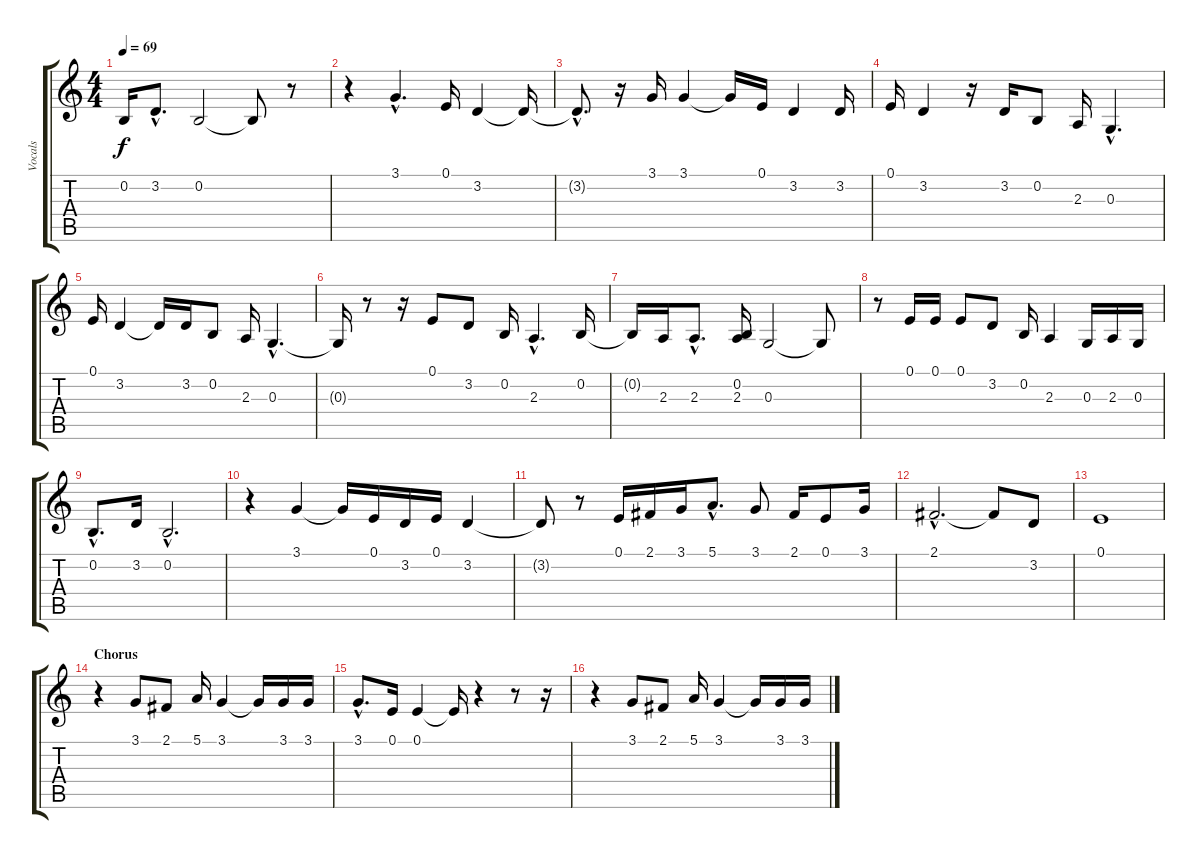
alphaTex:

\track ("Vocals" "Vocals") {instrument altosax}
\staff {score tabs}
\tuning (E4 B3 G3 D3 A2 E2) {hide}
\ts (4 4)
\tempo 69
\clef g2
\ks c
0.2.16{dy f} 3.2{hac}.8{d} 0.2.2 0.2{t}.8 r.8 |
r.4 3.1{hac}.4{d} 0.1.16 3.2.4 3.2{t}.16 |
3.2{hac t}.8{d} r.16 3.1.16 3.1.4 3.1{t}.16 0.1.16 3.2.4 3.2.16 |
0.1.16 3.2.4 r.16 3.2.16 0.2.8 2.3.16 0.3{hac}.4{d} |
0.1.16 3.2.4 3.2{t}.16 3.2.16 0.2.8 2.3.16 0.3{hac}.4{d} |
0.3{t}.16 r.8 r.16 0.1.8 3.2.8 0.2.16 2.3{hac}.4{d} 0.2.16 |
0.2{t}.16 2.3.16 2.3{hac}.8{d} (0.2 2.3).16 0.3.2 0.3{t}.8 |
r.8 0.1.16 0.1.16 0.1.8 3.2.8 0.2.16 2.3.4 0.3.16 2.3.16 0.3.16 |
0.2{hac}.8{d} 3.2.16 0.2{hac}.2{d} |
r.4 3.1.4 3.1{t}.16 0.1.16 3.2.16 0.1.16 3.2.4 |
3.2{t}.8 r.8 0.1.16 2.1.16 3.1.16 5.1{hac}.8{d} 3.1.8 2.1.16 0.1.8 3.1.16 |
2.1{hac}.2{d} 2.1{t}.8 3.2.8 |
0.1.1 |
\section ("" "Chorus")
r.4 3.1.8 2.1.8 5.1.16 3.1.4 3.1{t}.16 3.1.16 3.1.16 |
3.1{hac}.8{d} 0.1.16 0.1.4 0.1{t}.16 r.4 r.8 r.16 |
r.4 3.1.8 2.1.8 5.1.16 3.1.4 3.1{t}.16 3.1.16 3.1.16
